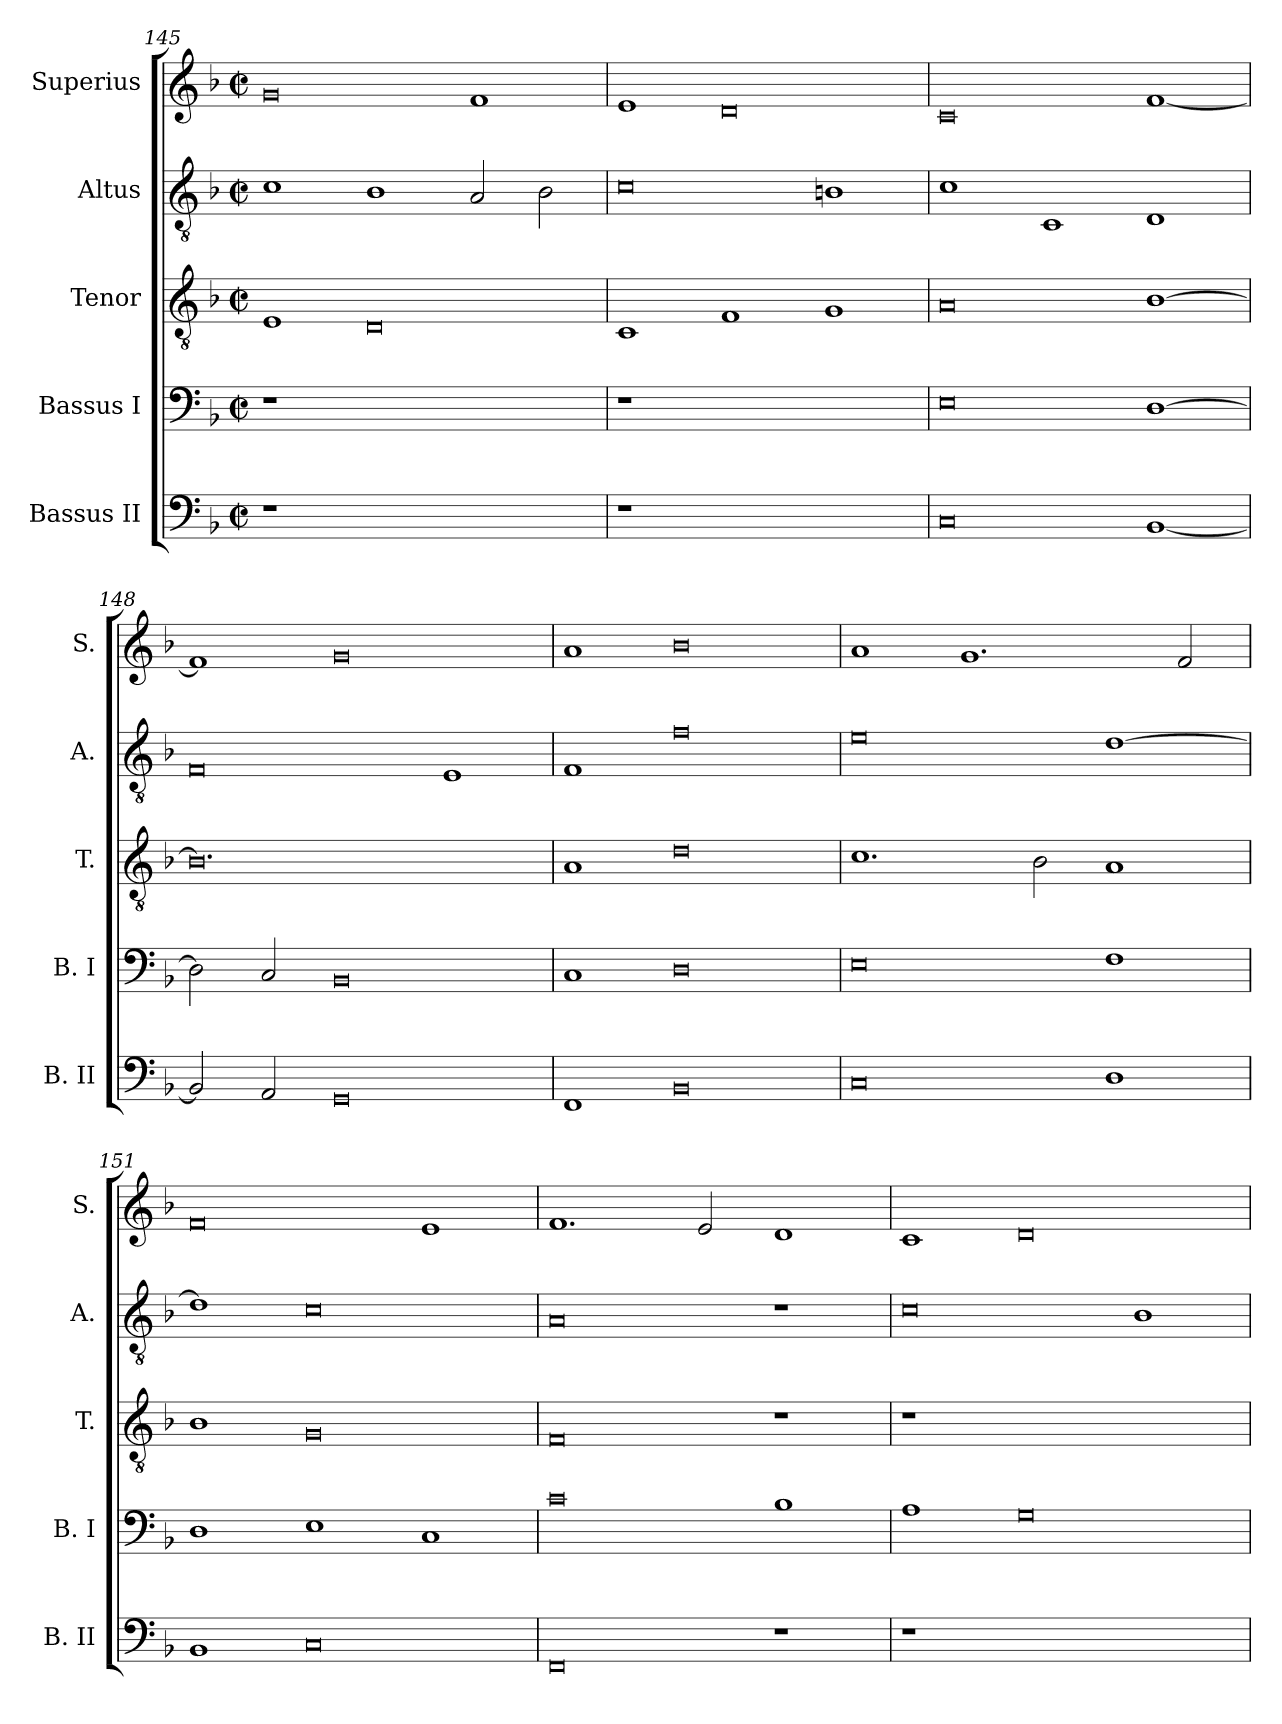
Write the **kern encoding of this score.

**kern	**kern	**kern	**kern	**kern
*part5	*part4	*part3	*part2	*part1
*staff5	*staff4	*staff3	*staff2	*staff1
*I"Bassus II	*I"Bassus I	*I"Tenor	*I"Altus	*I"Superius
*I'B. II	*I'B. I	*I'T.	*I'A.	*I'S.
*clefF4	*clefF4	*clefGv2	*clefGv2	*clefG2
*	*	*ITrd7c12	*ITrd7c12	*
*k[b-]	*k[b-]	*k[b-]	*k[b-]	*k[b-]
*F:	*F:	*F:	*F:	*F:
*M2/2	*M2/2	*M2/2	*M2/2	*M2/2
*met(c|)	*met(c|)	*met(c|)	*met(c|)	*met(c|)
=145	=145	=145	=145	=145
!LO:N:vis=1	!LO:N:vis=1	!	!	!
1r	1r	1EEi	1Ci	0gi
0ryy	0ryy	0DDi	1BB-i	.
.	.	.	2AAi/	1fi
.	.	.	2BB-i\	.
=146	=146	=146	=146	=146
!LO:N:vis=1	!LO:N:vis=1	!	!	!
1r	1r	1CCi	0Ci	1ei
0ryy	0ryy	1FFi	.	0di
.	.	1GGi	1BBni	.
=147	=147	=147	=147	=147
0Ci	0Ei	0AAi	1Ci	0ci
.	.	.	1CCi	.
[<1BB-i	[>1Di	[>1BB-i	1DDi	[<1fi
!!LO:LB:g=z
=148	=148	=148	=148	=148
2BB-i/]	2Di\]	0.BB-i]	0FFi	1fi]
2AAi/	2Ci/	.	.	.
0GGi	0BB-i	.	.	0gi
.	.	.	1EEi	.
=149	=149	=149	=149	=149
1FFi	1Ci	1AAi	1FFi	1ai
0BB-i	0Di	0Di	0Fi	0b-i
=150	=150	=150	=150	=150
0Ci	0Ei	1.Ci	0Ei	1ai
.	.	.	.	1.gi
.	.	2BB-i\	.	.
1Di	1Fi	1AAi	[>1Di	.
.	.	.	.	2fi/
=151	=151	=151	=151	=151
1BB-i	1Di	1BB-i	1Di]	0fi
0Ci	1Ei	0GGi	0Ci	.
.	1Ci	.	.	1ei
!!LO:PB:g=z
=152	=152	=152	=152	=152
0FFi	0ci	0FFi	0AAi	1.fi
.	.	.	.	2ei/
1r	1B-i	1r	1r	1di
=153	=153	=153	=153	=153
!LO:N:vis=1	!	!LO:N:vis=1	!	!
1r	1Ai	1r	0Ci	1ci
0ryy	0Gi	0ryy	.	0di
.	.	.	1BB-i	.
=	=	=	=	=
*-	*-	*-	*-	*-
